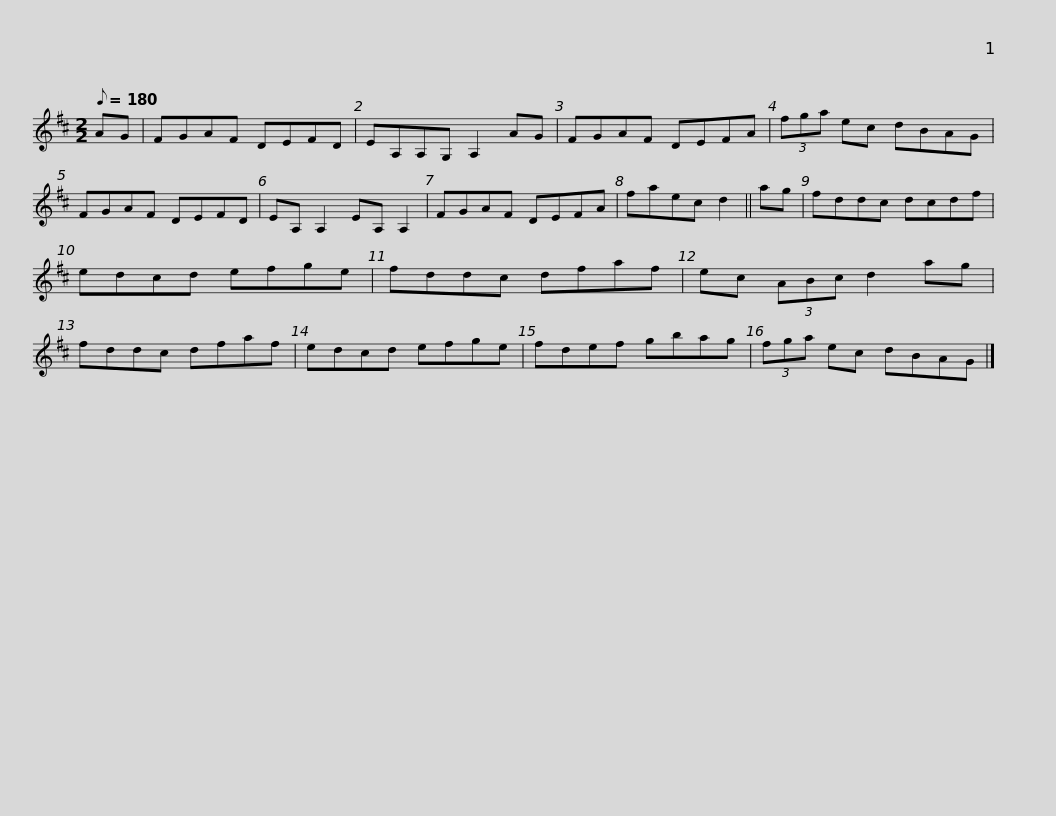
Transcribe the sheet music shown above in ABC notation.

X:1
L:1/8
Q:1/8=180
M:2/2
I:linebreak $
K:D
V:1 treble
V:1
 AG | FGAF DEFD | EA,A,G, A,2 AG | FGAF DEFA | (3fga ec dBAG | %5
 FGAF DEFD |$ EA, A,2 EA, A,2 | FGAF DEFA | faec d2 || ag | %10
 fddc dcdf | edcd efge |$ fddc dfaf | ec (3ABc d2 ag | fddc dfaf | %15
 edcd efge | fdef gbag |$ (3fga ec dBAG |] %18
